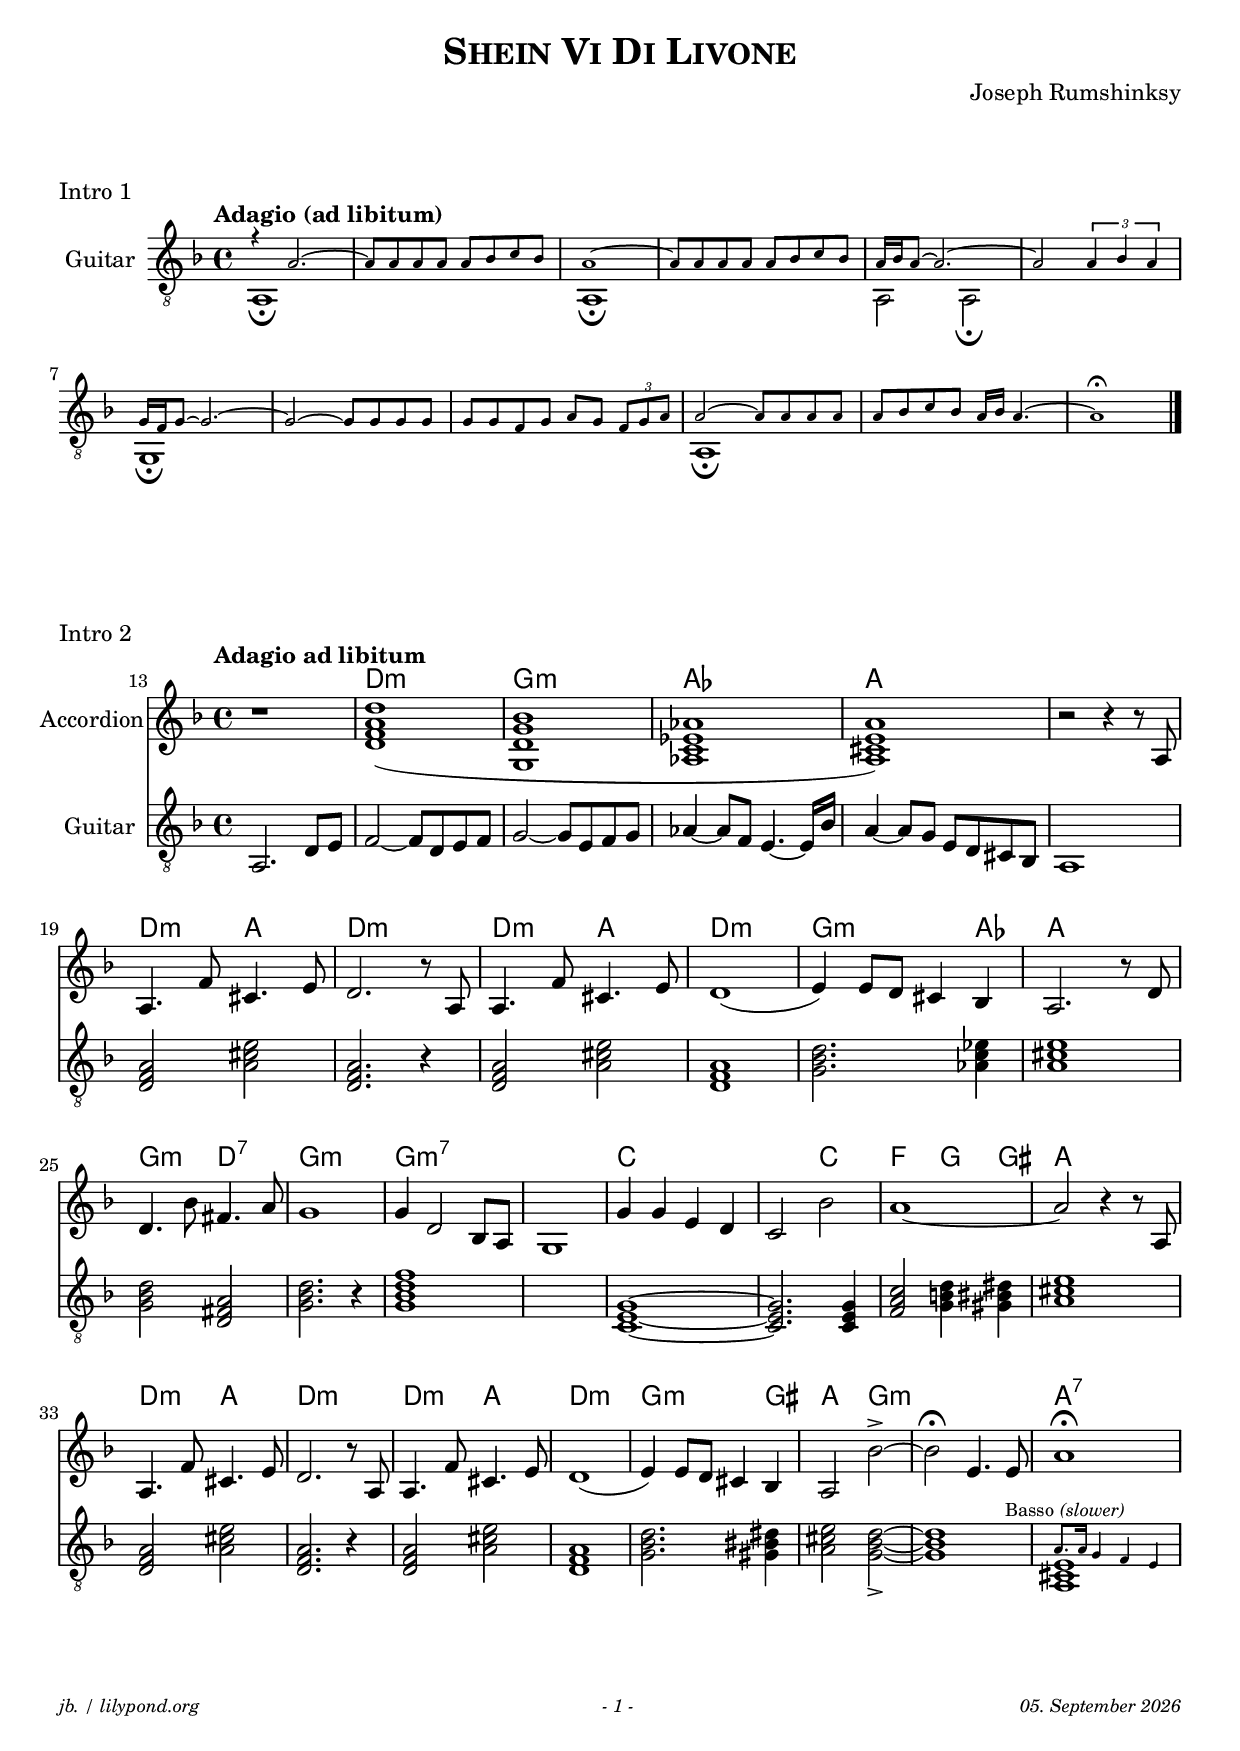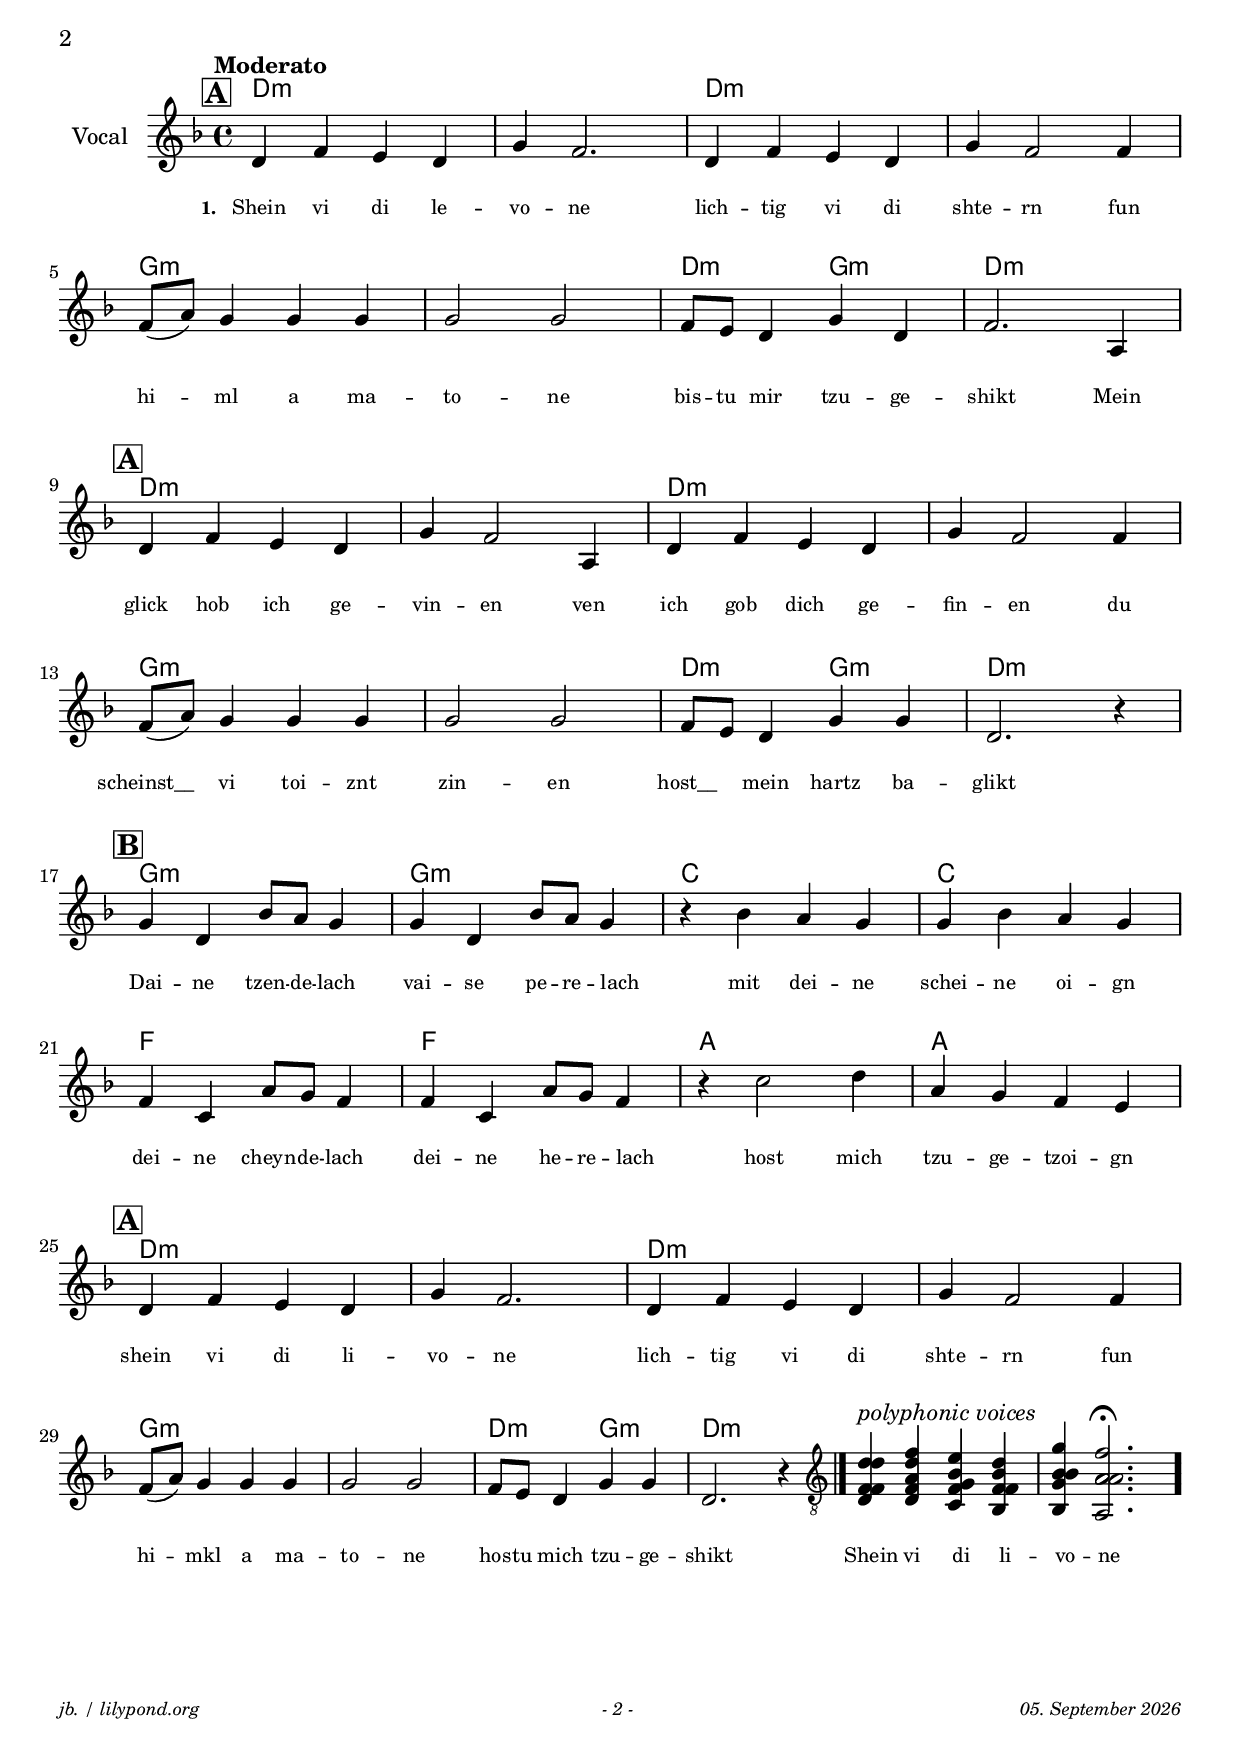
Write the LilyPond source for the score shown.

\version "2.20.0"

\version "2.20.0"

piecename_footerline = "Livone"
version_date = "6.2022"

\header {
  title = \markup \caps "Shein Vi Di Livone"
  composer = "Joseph Rumshinksy"
  arranger = " "
}


\include "../_common/footers.ily"
\footer_common_with_pagenum 

\paper {
  system-system-spacing.padding = #4
  ragged-bottom = ##t
}

\markup \vspace #1 % space between header and score

\version "2.20.0"
\include "../_common/makros.ily"

global = {
  \key d \minor
  \time 4/4
}

voice_vocal =     
  \transpose c c'
    {
    \clef "treble" 
    \mark \box_a
    d4 f e d g f2. d4 f e d g f2 f4 \break 
    f8 (a) g4 g g g2 g f8 e d4 g d f2. a,4
    \mark \box_a \break
    d4 f e d g f2 a,4 d f e d g f2 f4 \break
    f8 (a) g4 g g g2 g f8 e d4 g g d2. r4 \break
    \mark \box_b
    g d bes8 a g4 g d bes8 a g4  r4 bes a g g bes a g \break
    f c a8 g f4 f c a8 g f4 r4 c'2 d'4 a g f e 
    \mark \box_a \break
    d f e d g f2. d4 f e d g f2 f4 \break
    f8 (a) g4 g g g2 g f8 e d4 g g d2. r4 \bar "|." 
    \clef "treble_8"
    <>^\markup \italic "polyphonic voices"
    <d,    f,   f,   d   d> 
    <d,    f,   a,   d   f> 
    <c,    g,   f,   bes, e> 
    <bes,, f,   f,   bes, d> 
    <bes,, bes, bes, g,   g> 
    <a,,   a,   a,   a,   f>2. \fermata \bar "."
    }

 
voice_chords = 
  \chordmode { 
    d1:m s1 d1:m s1 g1:m s1 d2:m g2:m d1:m  
    d1:m s1 d1:m s1 g1:m s1 d2:m g2:m d1:m 
    g1:m g1:m c1 c1 f1 f1 a1 a1
    d1:m s1 d1:m s1 g1:m s1 d2:m g2:m d1:m
    }

\version "2.20.0"


stanza_one = \lyricmode 
{ 
  \set fontSize = #-2
  \set stanza = "1. "
  Shein4 vi di le -- vo -- ne2. lich4 -- tig vi di shte -- rn2 fun4 
  hi4 -- ml a ma -- to2 -- ne bis8 -- tu mir4 tzu -- ge -- shikt2. Mein4 
  glick hob ich ge -- vin -- en2 ven4 ich gob dich ge -- fin -- en2 du4 
  "scheinst__" vi toi -- znt zin2 -- en "host__"4 mein hartz ba -- glikt1 
  Dai4 -- ne tzen8 -- de -- lach4 vai -- se pe8 -- re -- lach4 " " mit4 dei -- ne schei -- ne oi -- gn
  dei -- ne cheyn8 -- de -- lach4 dei -- ne he8 -- re -- lach4 " " host2 mich4 tzu -- ge -- tzoi -- gn 
  shein vi di li -- vo -- ne2. lich4 -- tig vi di shte -- rn2 fun4
   hi4 -- mkl a4 ma -- to2 -- ne hos8 -- tu mich4 tzu -- ge -- shikt2. ""4
   Shein4 vi di li -- vo -- ne2.
  
}



bass_spacer =  { s1*27 } % pause for basso voice from the beginning to last bar

\version "2.20.0"


voice_concha_melodie = {

  r4 a2.~ a8 a a a a bes c' bes a1~ a8 a a a a bes c' bes |
  a16 bes a8~ a2.~ a2 \tuplet 3/2 {a4 bes a} | g16 f g8~ g2.~  g2~ g8 g g g g g f g 
  a g  \tuplet 3/2{f8 g a} a2~ a8 a a a | a bes c' bes a16 bes a4.~ a1\fermata \bar "|."
  }

voice_concha_base = \fixed c,
  {
      a1 \fermata  s1 a1 \fermata 
      s1  a2 a2 \fermata s1  g1  \fermata s1 s1  a1 \fermata s1 

  }

\addQuote "voice_intro_basso" 
  { \bass_spacer %s1*27 defined by layout file
    a8. a16 g4 f4 e }

voice_intro_guitar = 
  {
     a,2. d8 e    f2~ f8 d8  e f   g2~ g8 e8 f g  as4~ as8 f8 e4.~e16 bes16 a4~ 8 g8 e d cis bes, a,1 \break  
    \chordmode {
    d,2:m a,2 d,2.:m r4 d,2:m a,2 d,1:m g,2.:m as,4 a,1 \break
    g,2:m d,2 g,2.:m r4 g,1:m7 s1 c,1~ c,2. c,4 f,2 g,4 gis,4 a,1 \break
    d,2:m a,2 d,2.:m r4 d,2:m a,2 d,1:m g,2.:m gis,4 a,2 g,2:m~_> g,1:m}
    <>^\markup { \right-align  \tiny { "Basso" \italic "(slower)"} }
  
    \cueDuring "voice_intro_basso" #UP 
      { <a, cis e >1 }
  }
 
voice_intro_chords = 
  \chordmode 
    { 
      s1  d1:m  g1:m as,1 a s1 d2:m a2 d1:m d2:m a2 d1:m   g2.:m as4 a1
      g2:m d2:7 g1:m g:m7 s1 c1 s2 c2 f2 g4 gis4 a1  d2:m a2 d1:m d2:m a2 d1:m g2.:m gis4 a2 g1.:m a1:7
    }


voice_intro_accordion = 
  {
    \clef "treble"
  
    r1 <d' a' f' d''>1  (<g d' g' bes' >1  <as c' es' as'>1  <a cis' e' a' >1) r2 r4 r8 a8 
    a4.  f'8 cis'4.  e'8 d'2. r8 a8 
    a4. f'8 cis'4.  e'8 d'1  (e'4) e'8 d' cis'4 bes a2. r8 d'8 
    d'4. bes'8 fis'4.  a'8  g'1 g'4 d'2 bes8 a8 g1 g'4 g' e' d' c'2 bes'2 a'1~ a'2 r4 r8 a8 
    a4.  f'8 cis'4.  e'8 d'2. r8 a8 
    a4. f'8 cis'4.  e'8 d'1  (e'4) e'8 d' cis'4 bes a2 bes'~^> bes'  \fermata e'4. e'8 a'1 \fermata
  }


\score {
  \header { piece = "Intro 1" }
  \new Staff \with { instrumentName = "Guitar" } 
    <<
      \new Voice { \voiceOne
        \global
        \clef "treble_8"
        \tempo "Adagio (ad libitum)"
        \magnifyMusic #0.7
        \voice_concha_melodie
        }
    \new Voice { 
      \voiceTwo 
      \voice_concha_base }
    >>
  \layout { }
}

\markup \vspace #4 % space between concha and intro

\score {
  \header { piece = "Intro 2" }

  <<
    \new ChordNames    
      \voice_intro_chords
  
    \new Staff \with { instrumentName = "Accordion" } 
      {
        \set Score.currentBarNumber = #13
      \global
      \tempo "Adagio ad libitum" 
      \voice_intro_accordion
      }  
    
    \new Staff  \with { instrumentName = "Guitar" }
      { 
      \global
      \clef "treble_8"
      \voice_intro_guitar
      }
    
  >>
  \layout {  }

}
\pageBreak
% stanza ... 
\score {
  \header { piece =  "" }
  <<
    \new ChordNames \with { \override ChordName.font-size = #+1 }
      \voice_chords
  
    \new Staff \with {
        midiInstrument = "acoustic guitar (nylon)"
        instrumentName = "Vocal" 
        } 
      {
        \tempo "Moderato"
        \global
        \voice_vocal
      }
    \new Lyrics \with {    
      \override VerticalAxisGroup.nonstaff-relatedstaff-spacing.padding = #3  %spacer before textlines
      }
      \stanza_one
  >>
  \layout {}

}
